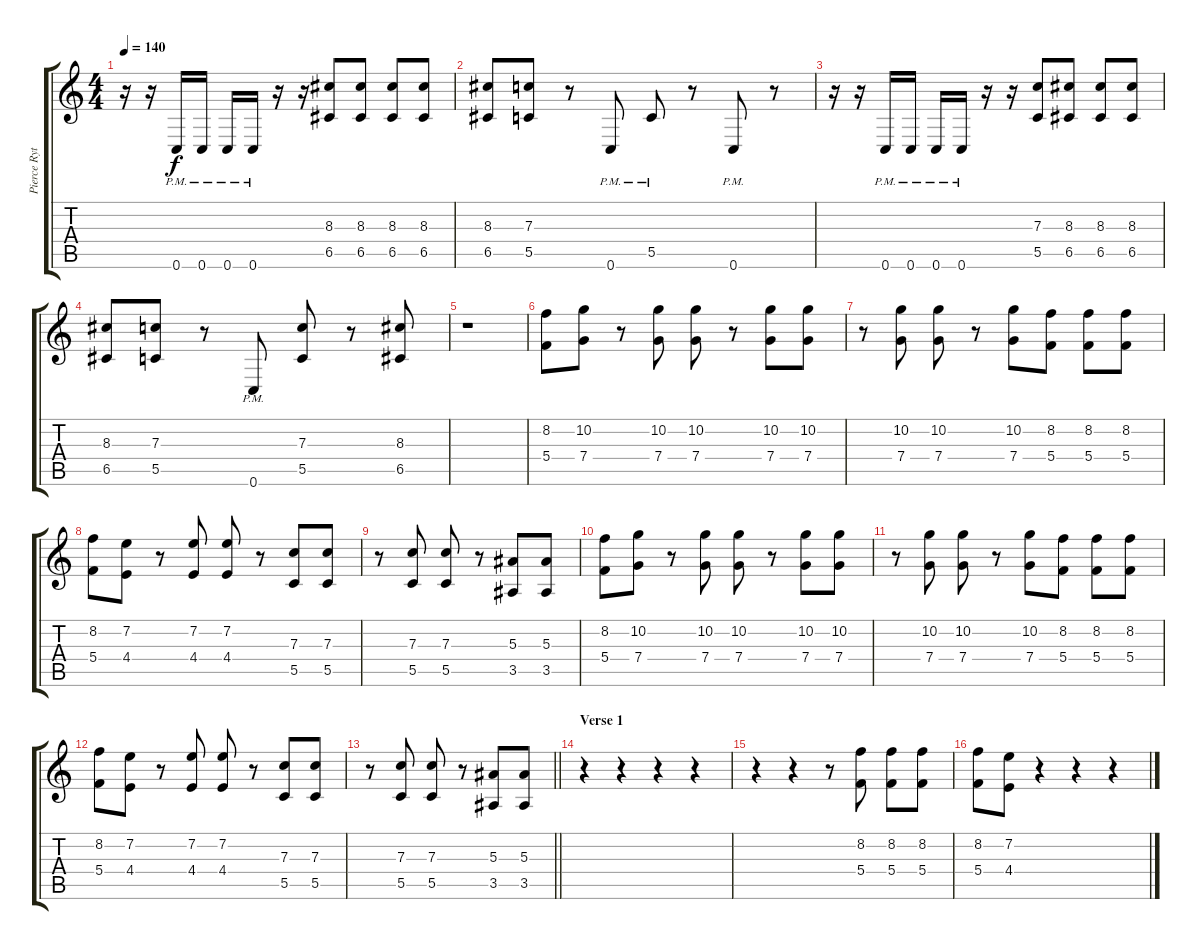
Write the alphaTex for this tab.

\track ("Pierce Rythum" "Pierce Ryt") {instrument distortionguitar}
\staff {score tabs}
\tuning (D4 A3 F3 C3 G2 C2) {hide}
\ts (4 4)
\tempo 140
\clef g2
\ks c
r.16{dy f} r.16 0.6{pm}.16 0.6{pm}.16 0.6{pm}.16 0.6{pm}.16 r.16 r.16 (8.3 6.5).8 (8.3 6.5).8 (8.3 6.5).8 (8.3 6.5).8 |
(8.3 6.5).8 (7.3 5.5).8 r.8 0.6{pm}.8 5.5{pm}.8 r.8 0.6{pm}.8 r.8 |
r.16 r.16 0.6{pm}.16 0.6{pm}.16 0.6{pm}.16 0.6{pm}.16 r.16 r.16 (7.3 5.5).8 (8.3 6.5).8 (8.3 6.5).8 (8.3 6.5).8 |
(8.3 6.5).8 (7.3 5.5).8 r.8 0.6{pm}.8 (7.3 5.5).8 r.8 (8.3 6.5).8 |
r.1 |
(8.2 5.4).8 (10.2 7.4).8 r.8 (10.2 7.4).8 (10.2 7.4).8 r.8 (10.2 7.4).8 (10.2 7.4).8 |
r.8 (10.2 7.4).8 (10.2 7.4).8 r.8 (10.2 7.4).8 (8.2 5.4).8 (8.2 5.4).8 (8.2 5.4).8 |
(8.2 5.4).8 (7.2 4.4).8 r.8 (7.2 4.4).8 (7.2 4.4).8 r.8 (7.3 5.5).8 (7.3 5.5).8 |
r.8 (7.3 5.5).8 (7.3 5.5).8 r.8 (5.3 3.5).8 (5.3 3.5).8 |
(8.2 5.4).8 (10.2 7.4).8 r.8 (10.2 7.4).8 (10.2 7.4).8 r.8 (10.2 7.4).8 (10.2 7.4).8 |
r.8 (10.2 7.4).8 (10.2 7.4).8 r.8 (10.2 7.4).8 (8.2 5.4).8 (8.2 5.4).8 (8.2 5.4).8 |
(8.2 5.4).8 (7.2 4.4).8 r.8 (7.2 4.4).8 (7.2 4.4).8 r.8 (7.3 5.5).8 (7.3 5.5).8 |
\barLineRight lightlight
r.8 (7.3 5.5).8 (7.3 5.5).8 r.8 (5.3 3.5).8 (5.3 3.5).8 |
\section ("" "Verse 1")
r.4 r.4 r.4 r.4 |
r.4 r.4 r.8 (8.2 5.4).8 (8.2 5.4).8 (8.2 5.4).8 |
(8.2 5.4).8 (7.2 4.4).8 r.4 r.4 r.4
